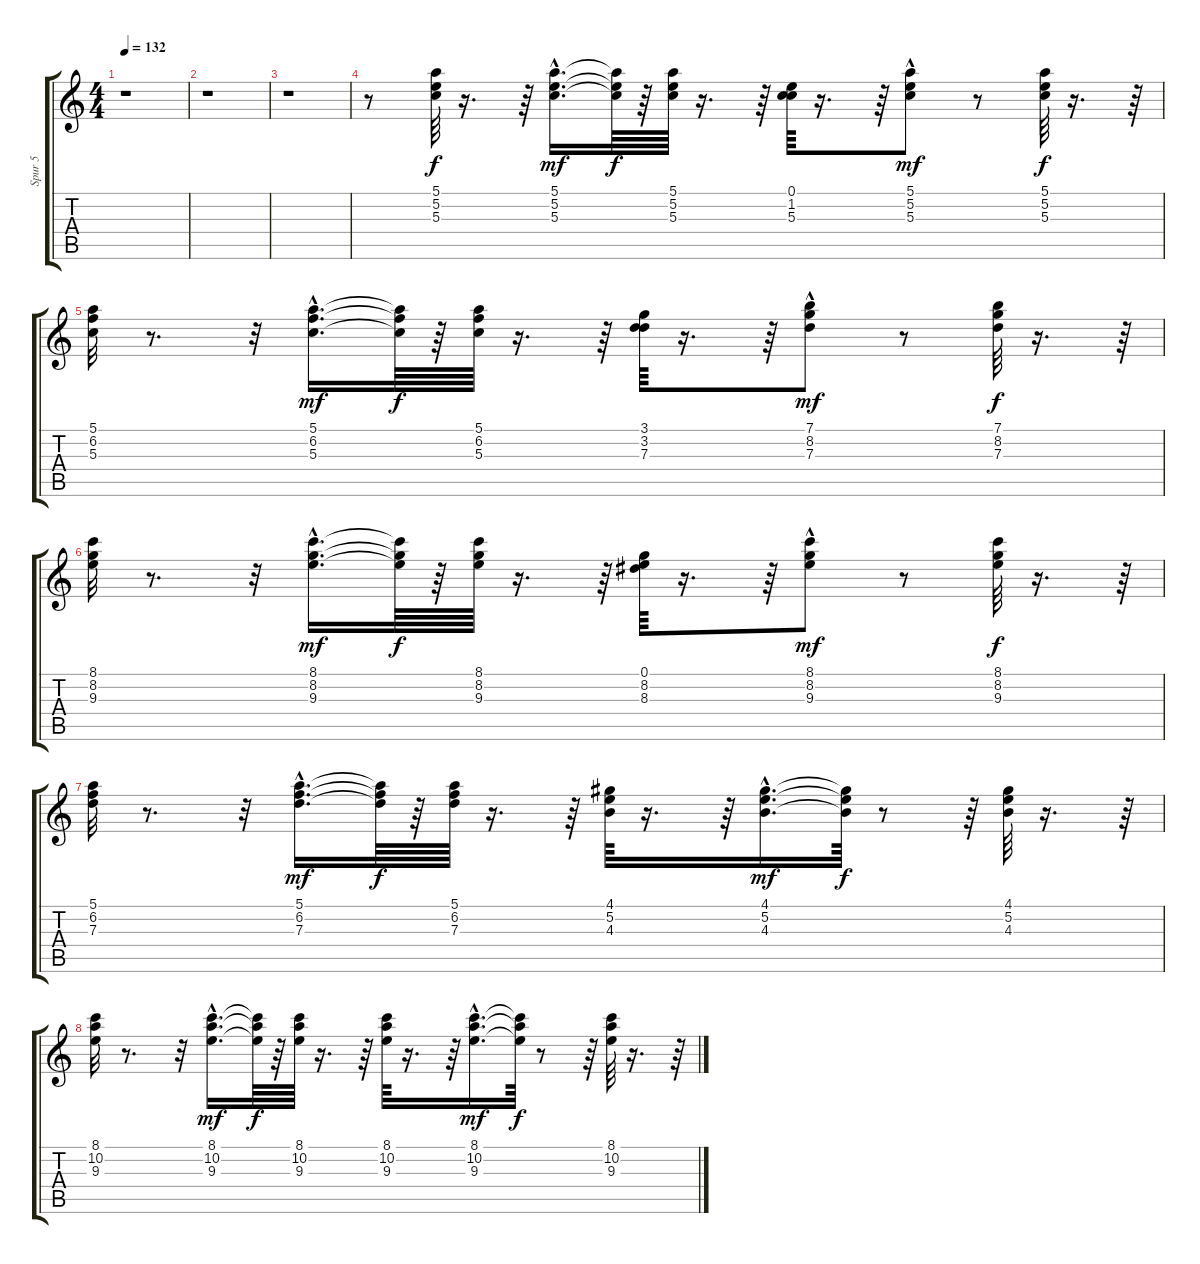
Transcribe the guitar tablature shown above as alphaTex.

\track ("Spur 5" "Spur 5") {instrument overdrivenguitar}
\staff {score tabs}
\tuning (E4 B3 G3 D3 A2 E2) {hide}
\ts (4 4)
\tempo 132
\clef g2
\ks c
r.1{dy f} |
r.1 |
r.1 |
r.8 (5.1 5.2 5.3).64 r.16{d} r.64 (5.1{hac} 5.2{hac} 5.3{hac}).16{d dy mf} (5.1{t} 5.2{t} 5.3{t}).64{dy f} r.64 (5.1 5.2 5.3).64 r.16{d} r.64 (0.1 1.2 5.3).64 r.16{d} r.64 (5.1{hac} 5.2{hac} 5.3).8{dy mf} r.8 (5.1 5.2 5.3).64{dy f} r.16{d} r.64 |
(5.1 6.2 5.3).32 r.8{d} r.32 (5.1{hac} 6.2{hac} 5.3{hac}).16{d dy mf} (5.1{t} 6.2{t} 5.3{t}).64{dy f} r.64 (5.1 6.2 5.3).64 r.16{d} r.64 (3.1 3.2 7.3).64 r.16{d} r.64 (7.1{hac} 8.2{hac} 7.3).8{dy mf} r.8 (7.1 8.2 7.3).64{dy f} r.16{d} r.64 |
(8.1 8.2 9.3).32 r.8{d} r.32 (8.1{hac} 8.2{hac} 9.3{hac}).16{d dy mf} (8.1{t} 8.2{t} 9.3{t}).64{dy f} r.64 (8.1 8.2 9.3).64 r.16{d} r.64 (0.1 8.2 8.3).64 r.16{d} r.64 (8.1{hac} 8.2{hac} 9.3).8{dy mf} r.8 (8.1 8.2 9.3).64{dy f} r.16{d} r.64 |
(5.1 6.2 7.3).32 r.8{d} r.32 (5.1{hac} 6.2{hac} 7.3{hac}).16{d dy mf} (5.1{t} 6.2{t} 7.3{t}).64{dy f} r.64 (5.1 6.2 7.3).64 r.16{d} r.64 (4.1 5.2 4.3).64 r.16{d} r.64 (4.1{hac} 5.2{hac} 4.3{hac}).16{d dy mf} (4.1{t} 5.2{t} 4.3{t}).64{dy f} r.8 r.64 (4.1 5.2 4.3).64 r.16{d} r.64 |
(8.1 10.2 9.3).32 r.8{d} r.32 (8.1{hac} 10.2{hac} 9.3{hac}).16{d dy mf} (8.1{t} 10.2{t} 9.3{t}).64{dy f} r.64 (8.1 10.2 9.3).64 r.16{d} r.64 (8.1 10.2 9.3).64 r.16{d} r.64 (8.1{hac} 10.2{hac} 9.3{hac}).16{d dy mf} (8.1{t} 10.2{t} 9.3{t}).64{dy f} r.8 r.64 (8.1 10.2 9.3).64 r.16{d} r.64
